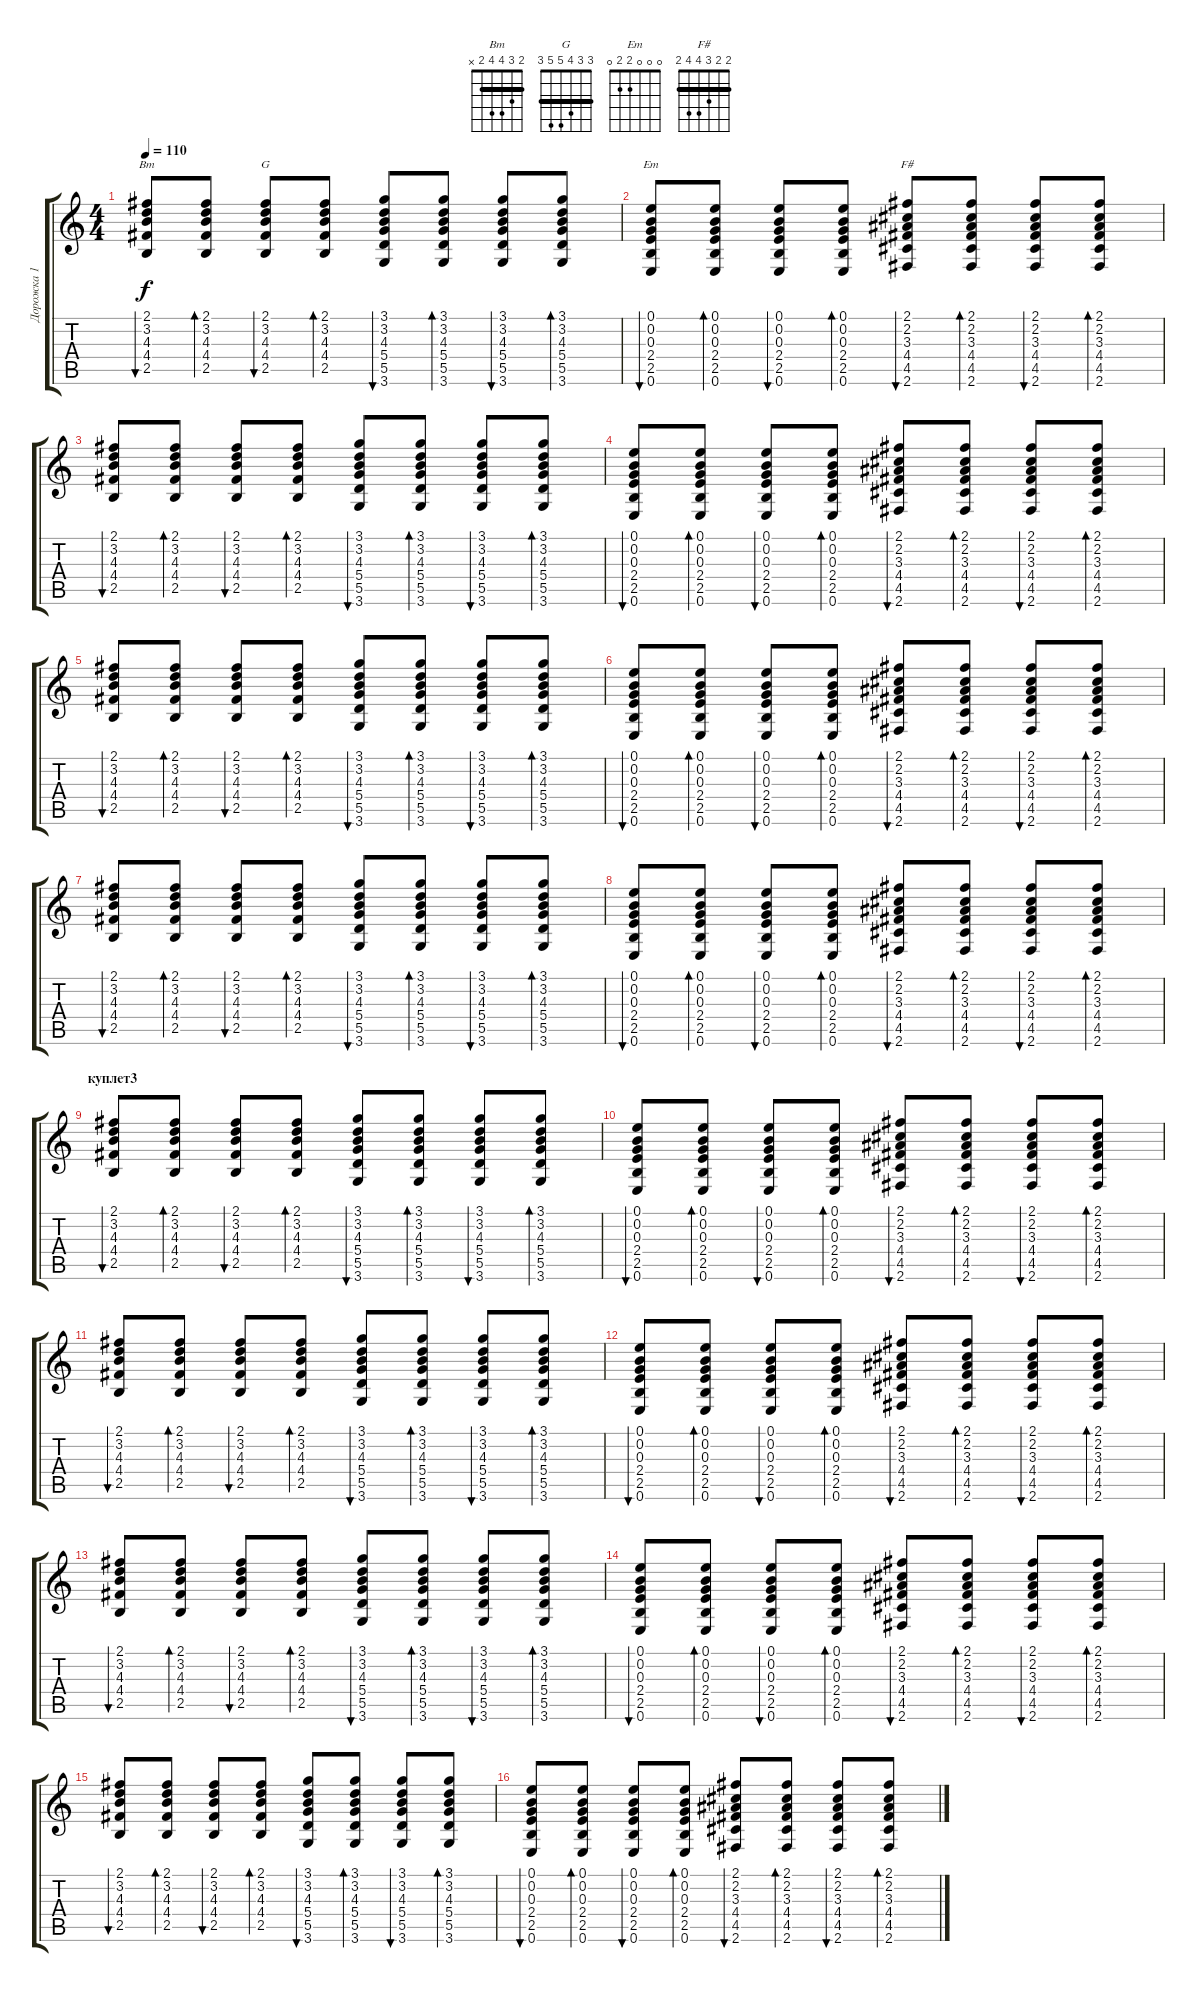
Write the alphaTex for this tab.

\track ("Дорожка 1" "Дорожка 1") {instrument distortionguitar}
\staff {score tabs}
\tuning (E4 B3 G3 D3 A2 E2) {hide}
\chord ("Bm" 2 3 4 4 2 x) {barre 2}
\chord ("G" 3 3 4 5 5 3) {barre 3}
\chord ("Em" 0 0 0 2 2 0)
\chord ("F#" 2 2 3 4 4 2) {barre 2}
\ts (4 4)
\section ("" "")
\tempo 110
\clef g2
\ks c
(2.1 3.2 4.3 4.4 2.5).8{bu 30 ch "Bm" dy f} (2.1 3.2 4.3 4.4 2.5).8{bd 30} (2.1 3.2 4.3 4.4 2.5).8{bu 30 ch "G"} (2.1 3.2 4.3 4.4 2.5).8{bd 30} (3.1 3.2 4.3 5.4 5.5 3.6).8{bu 30} (3.1 3.2 4.3 5.4 5.5 3.6).8{bd 30} (3.1 3.2 4.3 5.4 5.5 3.6).8{bu 30} (3.1 3.2 4.3 5.4 5.5 3.6).8{bd 30} |
(0.1 0.2 0.3 2.4 2.5 0.6).8{bu 30 ch "Em"} (0.1 0.2 0.3 2.4 2.5 0.6).8{bd 30} (0.1 0.2 0.3 2.4 2.5 0.6).8{bu 30} (0.1 0.2 0.3 2.4 2.5 0.6).8{bd 30} (2.1 2.2 3.3 4.4 4.5 2.6).8{bu 30 ch "F#"} (2.1 2.2 3.3 4.4 4.5 2.6).8{bd 30} (2.1 2.2 3.3 4.4 4.5 2.6).8{bu 30} (2.1 2.2 3.3 4.4 4.5 2.6).8{bd 30} |
(2.1 3.2 4.3 4.4 2.5).8{bu 30} (2.1 3.2 4.3 4.4 2.5).8{bd 30} (2.1 3.2 4.3 4.4 2.5).8{bu 30} (2.1 3.2 4.3 4.4 2.5).8{bd 30} (3.1 3.2 4.3 5.4 5.5 3.6).8{bu 30} (3.1 3.2 4.3 5.4 5.5 3.6).8{bd 30} (3.1 3.2 4.3 5.4 5.5 3.6).8{bu 30} (3.1 3.2 4.3 5.4 5.5 3.6).8{bd 30} |
(0.1 0.2 0.3 2.4 2.5 0.6).8{bu 30} (0.1 0.2 0.3 2.4 2.5 0.6).8{bd 30} (0.1 0.2 0.3 2.4 2.5 0.6).8{bu 30} (0.1 0.2 0.3 2.4 2.5 0.6).8{bd 30} (2.1 2.2 3.3 4.4 4.5 2.6).8{bu 30} (2.1 2.2 3.3 4.4 4.5 2.6).8{bd 30} (2.1 2.2 3.3 4.4 4.5 2.6).8{bu 30} (2.1 2.2 3.3 4.4 4.5 2.6).8{bd 30} |
(2.1 3.2 4.3 4.4 2.5).8{bu 30} (2.1 3.2 4.3 4.4 2.5).8{bd 30} (2.1 3.2 4.3 4.4 2.5).8{bu 30} (2.1 3.2 4.3 4.4 2.5).8{bd 30} (3.1 3.2 4.3 5.4 5.5 3.6).8{bu 30} (3.1 3.2 4.3 5.4 5.5 3.6).8{bd 30} (3.1 3.2 4.3 5.4 5.5 3.6).8{bu 30} (3.1 3.2 4.3 5.4 5.5 3.6).8{bd 30} |
(0.1 0.2 0.3 2.4 2.5 0.6).8{bu 30} (0.1 0.2 0.3 2.4 2.5 0.6).8{bd 30} (0.1 0.2 0.3 2.4 2.5 0.6).8{bu 30} (0.1 0.2 0.3 2.4 2.5 0.6).8{bd 30} (2.1 2.2 3.3 4.4 4.5 2.6).8{bu 30} (2.1 2.2 3.3 4.4 4.5 2.6).8{bd 30} (2.1 2.2 3.3 4.4 4.5 2.6).8{bu 30} (2.1 2.2 3.3 4.4 4.5 2.6).8{bd 30} |
(2.1 3.2 4.3 4.4 2.5).8{bu 30} (2.1 3.2 4.3 4.4 2.5).8{bd 30} (2.1 3.2 4.3 4.4 2.5).8{bu 30} (2.1 3.2 4.3 4.4 2.5).8{bd 30} (3.1 3.2 4.3 5.4 5.5 3.6).8{bu 30} (3.1 3.2 4.3 5.4 5.5 3.6).8{bd 30} (3.1 3.2 4.3 5.4 5.5 3.6).8{bu 30} (3.1 3.2 4.3 5.4 5.5 3.6).8{bd 30} |
(0.1 0.2 0.3 2.4 2.5 0.6).8{bu 30} (0.1 0.2 0.3 2.4 2.5 0.6).8{bd 30} (0.1 0.2 0.3 2.4 2.5 0.6).8{bu 30} (0.1 0.2 0.3 2.4 2.5 0.6).8{bd 30} (2.1 2.2 3.3 4.4 4.5 2.6).8{bu 30} (2.1 2.2 3.3 4.4 4.5 2.6).8{bd 30} (2.1 2.2 3.3 4.4 4.5 2.6).8{bu 30} (2.1 2.2 3.3 4.4 4.5 2.6).8{bd 30} |
\section ("" "куплет3")
(2.1 3.2 4.3 4.4 2.5).8{bu 30} (2.1 3.2 4.3 4.4 2.5).8{bd 30} (2.1 3.2 4.3 4.4 2.5).8{bu 30} (2.1 3.2 4.3 4.4 2.5).8{bd 30} (3.1 3.2 4.3 5.4 5.5 3.6).8{bu 30} (3.1 3.2 4.3 5.4 5.5 3.6).8{bd 30} (3.1 3.2 4.3 5.4 5.5 3.6).8{bu 30} (3.1 3.2 4.3 5.4 5.5 3.6).8{bd 30} |
(0.1 0.2 0.3 2.4 2.5 0.6).8{bu 30} (0.1 0.2 0.3 2.4 2.5 0.6).8{bd 30} (0.1 0.2 0.3 2.4 2.5 0.6).8{bu 30} (0.1 0.2 0.3 2.4 2.5 0.6).8{bd 30} (2.1 2.2 3.3 4.4 4.5 2.6).8{bu 30} (2.1 2.2 3.3 4.4 4.5 2.6).8{bd 30} (2.1 2.2 3.3 4.4 4.5 2.6).8{bu 30} (2.1 2.2 3.3 4.4 4.5 2.6).8{bd 30} |
(2.1 3.2 4.3 4.4 2.5).8{bu 30} (2.1 3.2 4.3 4.4 2.5).8{bd 30} (2.1 3.2 4.3 4.4 2.5).8{bu 30} (2.1 3.2 4.3 4.4 2.5).8{bd 30} (3.1 3.2 4.3 5.4 5.5 3.6).8{bu 30} (3.1 3.2 4.3 5.4 5.5 3.6).8{bd 30} (3.1 3.2 4.3 5.4 5.5 3.6).8{bu 30} (3.1 3.2 4.3 5.4 5.5 3.6).8{bd 30} |
(0.1 0.2 0.3 2.4 2.5 0.6).8{bu 30} (0.1 0.2 0.3 2.4 2.5 0.6).8{bd 30} (0.1 0.2 0.3 2.4 2.5 0.6).8{bu 30} (0.1 0.2 0.3 2.4 2.5 0.6).8{bd 30} (2.1 2.2 3.3 4.4 4.5 2.6).8{bu 30} (2.1 2.2 3.3 4.4 4.5 2.6).8{bd 30} (2.1 2.2 3.3 4.4 4.5 2.6).8{bu 30} (2.1 2.2 3.3 4.4 4.5 2.6).8{bd 30} |
(2.1 3.2 4.3 4.4 2.5).8{bu 30} (2.1 3.2 4.3 4.4 2.5).8{bd 30} (2.1 3.2 4.3 4.4 2.5).8{bu 30} (2.1 3.2 4.3 4.4 2.5).8{bd 30} (3.1 3.2 4.3 5.4 5.5 3.6).8{bu 30} (3.1 3.2 4.3 5.4 5.5 3.6).8{bd 30} (3.1 3.2 4.3 5.4 5.5 3.6).8{bu 30} (3.1 3.2 4.3 5.4 5.5 3.6).8{bd 30} |
(0.1 0.2 0.3 2.4 2.5 0.6).8{bu 30} (0.1 0.2 0.3 2.4 2.5 0.6).8{bd 30} (0.1 0.2 0.3 2.4 2.5 0.6).8{bu 30} (0.1 0.2 0.3 2.4 2.5 0.6).8{bd 30} (2.1 2.2 3.3 4.4 4.5 2.6).8{bu 30} (2.1 2.2 3.3 4.4 4.5 2.6).8{bd 30} (2.1 2.2 3.3 4.4 4.5 2.6).8{bu 30} (2.1 2.2 3.3 4.4 4.5 2.6).8{bd 30} |
(2.1 3.2 4.3 4.4 2.5).8{bu 30} (2.1 3.2 4.3 4.4 2.5).8{bd 30} (2.1 3.2 4.3 4.4 2.5).8{bu 30} (2.1 3.2 4.3 4.4 2.5).8{bd 30} (3.1 3.2 4.3 5.4 5.5 3.6).8{bu 30} (3.1 3.2 4.3 5.4 5.5 3.6).8{bd 30} (3.1 3.2 4.3 5.4 5.5 3.6).8{bu 30} (3.1 3.2 4.3 5.4 5.5 3.6).8{bd 30} |
\section ("" "")
(0.1 0.2 0.3 2.4 2.5 0.6).8{bu 30} (0.1 0.2 0.3 2.4 2.5 0.6).8{bd 30} (0.1 0.2 0.3 2.4 2.5 0.6).8{bu 30} (0.1 0.2 0.3 2.4 2.5 0.6).8{bd 30} (2.1 2.2 3.3 4.4 4.5 2.6).8{bu 30} (2.1 2.2 3.3 4.4 4.5 2.6).8{bd 30} (2.1 2.2 3.3 4.4 4.5 2.6).8{bu 30} (2.1 2.2 3.3 4.4 4.5 2.6).8{bd 30}
